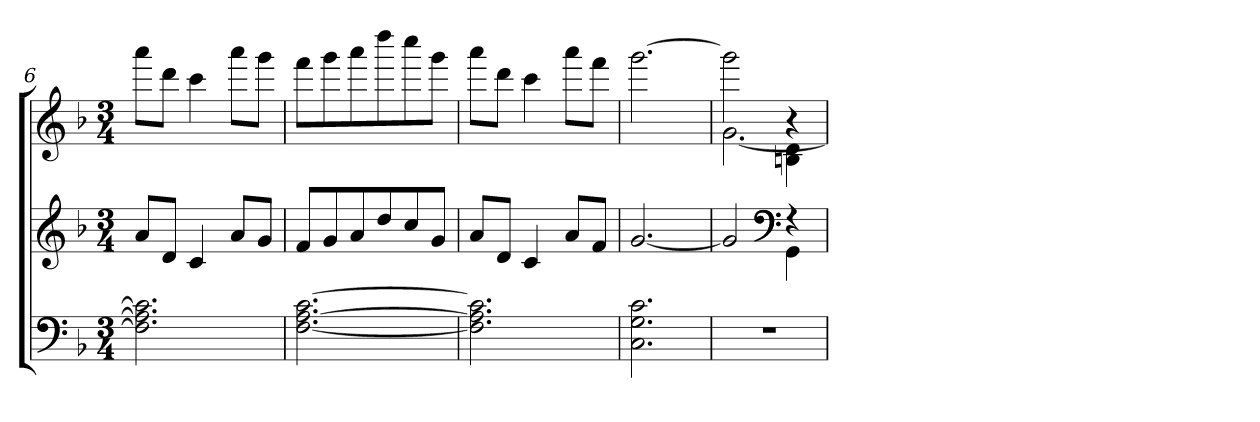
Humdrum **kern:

**kern	**kern	**kern
*part3	*part2	*part1
*staff3	*staff2	*staff1
*clefF4	*clefG2	*clefG2
*k[b-]	*k[b-]	*k[b-]
*M3/4	*M3/4	*M3/4
=6	=6	=6
2.c] 2.A] 2.F]	8aL	8aaaL
.	8dJ	8dddJ
.	4c	4ccc
.	8aL	8aaaL
.	8gJ	8gggJ
=7	=7	=7
[2.c [2.A [2.F	8fL	8fffL
.	8g	8ggg
.	8a	8aaa
.	8dd	8dddd
.	8cc	8cccc
.	8gJ	8gggJ
=8	=8	=8
2.c] 2.A] 2.F]	8aL	8aaaL
.	8dJ	8dddJ
.	4c	4ccc
.	8aL	8aaaL
.	8fJ	8fffJ
=9	=9	=9
2.c 2.G 2.C	[2.g	[2.ggg
=10	=10	=10
*	*^	*^
*	*	*	*	*^
2.r	2g]	2ryy	2ggg\]	[2.g	2ryy
*	*clefF4	*	*	*	*
.	4r	4GG	4r	.	4d 4Bn\
*	*v	*v	*	*	*
*	*	*v	*v	*v
=	=	=
*-	*-	*-
